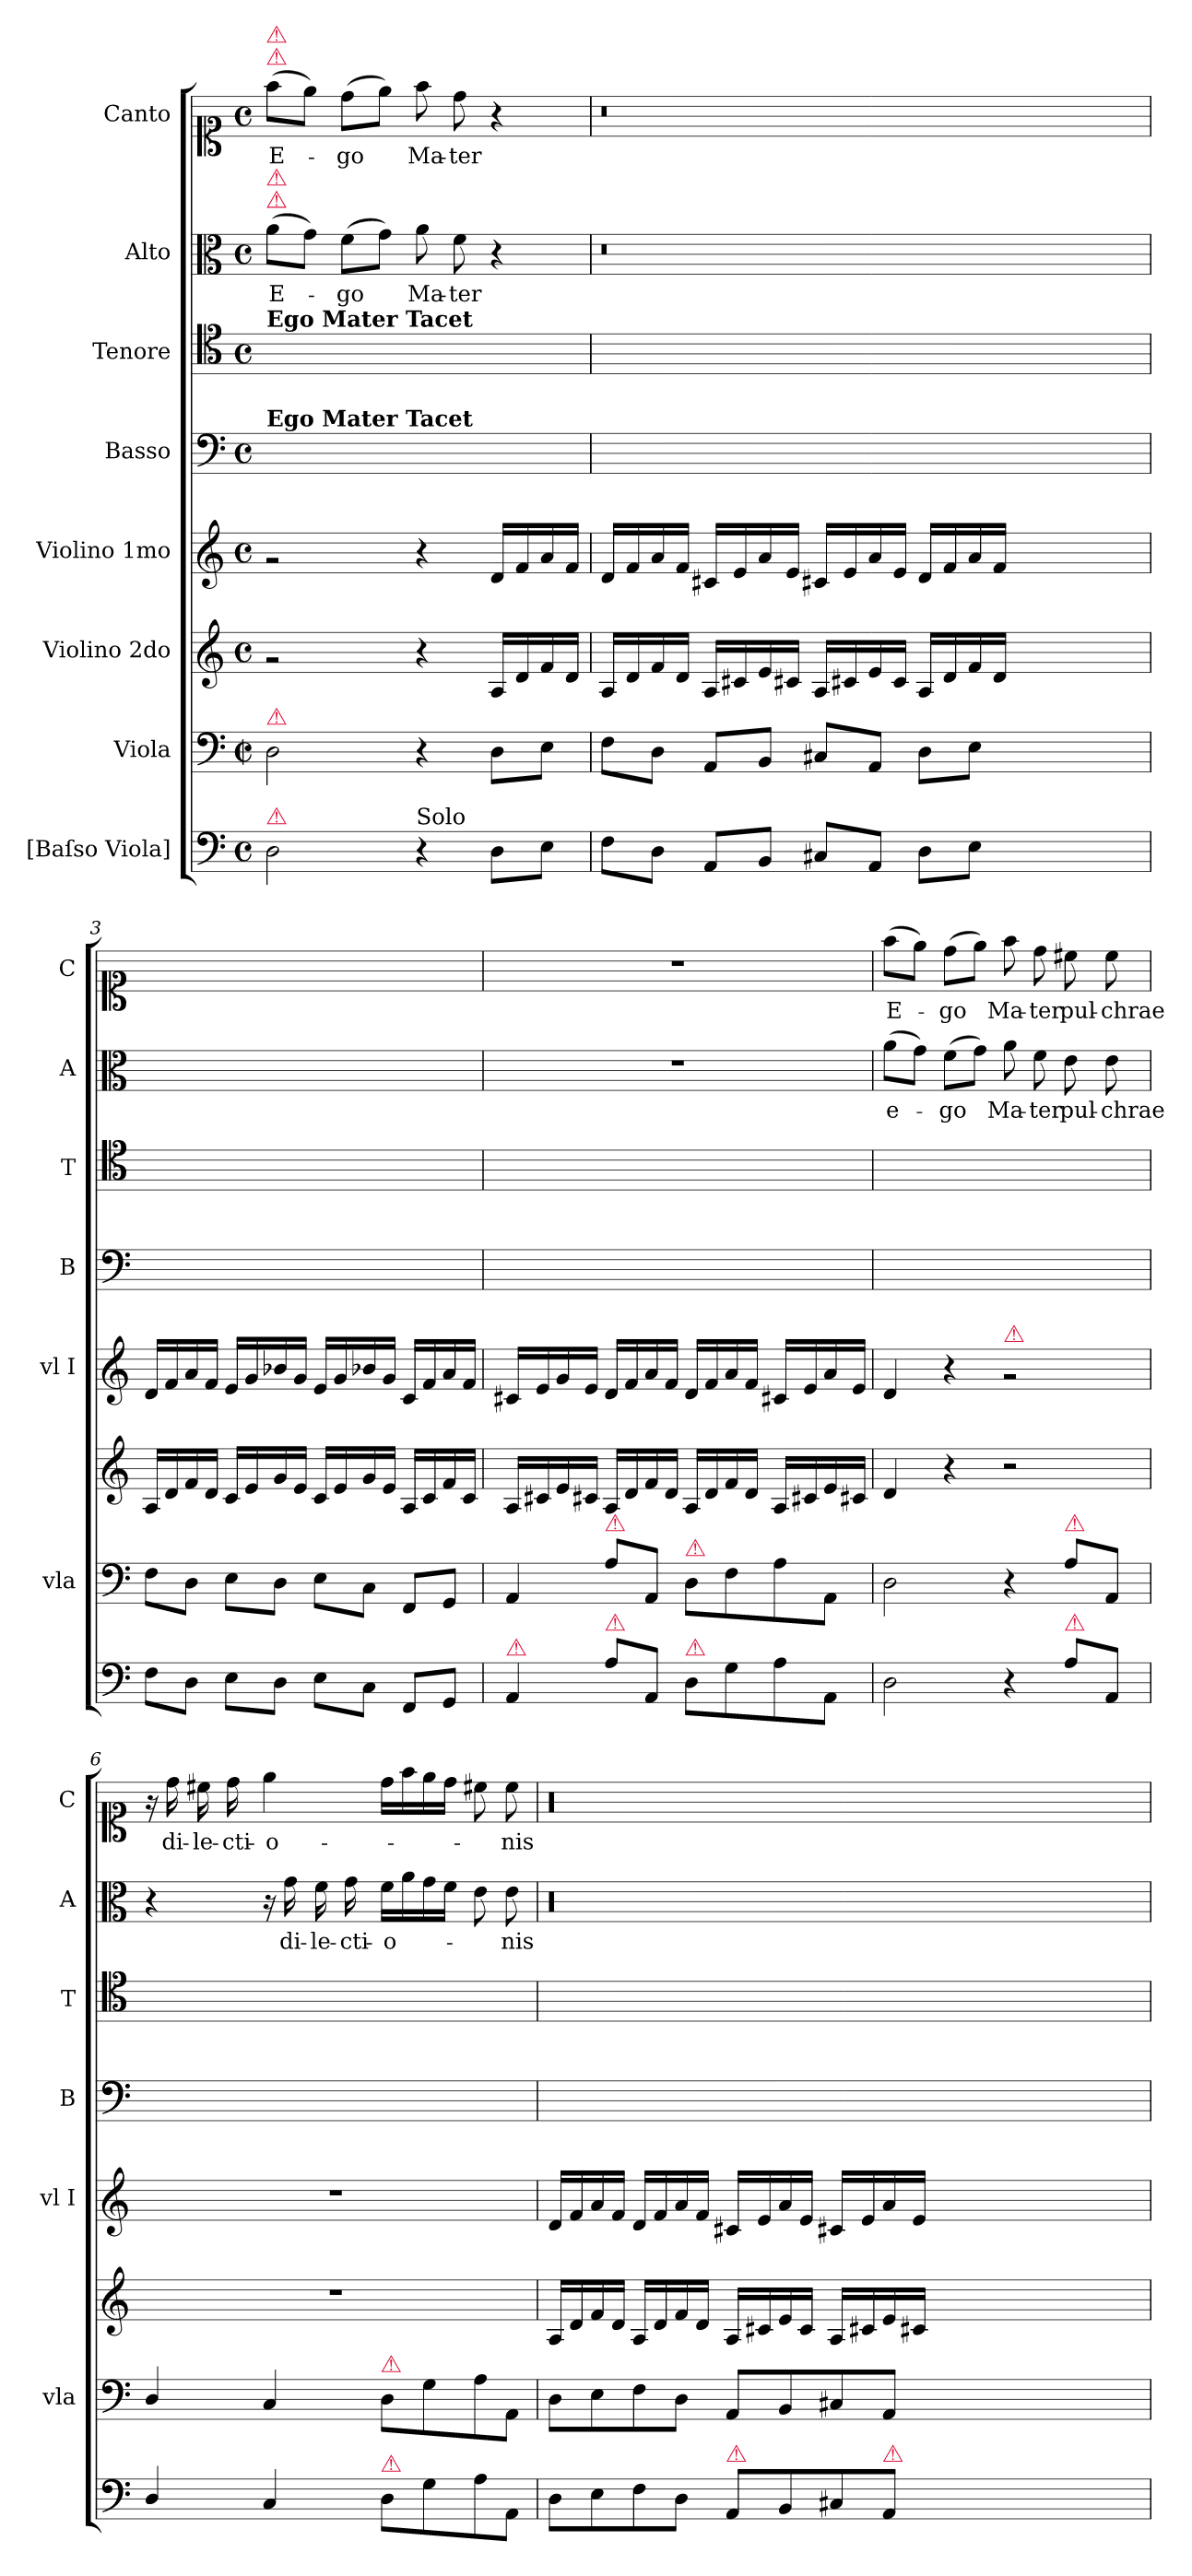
**kern	**kern	**kern	**kern	**kern	**kern	**kern	**text	**kern	**text
*part8	*part7	*part6	*part5	*part4	*part3	*part2	*part2	*part1	*part1
*staff8	*staff7	*staff6	*staff5	*staff4	*staff3	*staff2	*staff2	*staff1	*staff1
*I"[Baſso Viola]	*I"Viola	*I"Violino 2do	*I"Violino 1mo	*I"Basso	*I"Tenore	*I"Alto	*	*I"Canto	*
*	*I'vla	*	*I'vl I	*I'B	*I'T	*I'A	*	*I'C	*
*clefF4	*clefF4	*clefG2	*clefG2	*clefF4	*clefC4	*clefC3	*	*clefC1	*
*k[]	*k[]	*k[]	*k[]	*k[]	*k[]	*k[]	*	*k[]	*
*M4/4	*M2/2	*M4/4	*M4/4	*M4/4	*M4/4	*M4/4	*	*M4/4	*
*met(c)	*met(c|)	*met(c)	*met(c)	*met(c)	*met(c)	*met(c)	*	*met(c)	*
=1	=1	=1	=1	=1	=1	=1	=1	=1	=1
!	!	!	!	!	!	!	!	!LO:TX:a:color=crimson:t=⚠	!
!	!	!	!	!	!	!	!	!LO:TX:a:color=crimson:t=⚠	!
!	!	!	!	!	!	!LO:TX:a:color=crimson:t=⚠	!	!	!
!	!	!	!	!	!	!LO:TX:a:color=crimson:t=⚠	!	!	!
!	!	!	!	!	!LO:TX:a:B:t=Ego Mater Tacet	!	!	!	!
!	!	!	!	!LO:TX:a:B:t=Ego Mater Tacet	!	!	!	!	!
!	!LO:TX:a:color=crimson:t=⚠	!	!	!	!	!	!	!	!
!LO:TX:a:color=crimson:t=⚠	!	!	!	!	!	!	!	!	!
2D\	2D\	2rg	2rg	1ryy	1ryy	(8a\L	E-	(8ff\L	E-
.	.	.	.	.	.	8g\J)	.	8ee\J)	.
.	.	.	.	.	.	(8f\L	-go	(8dd\L	-go
.	.	.	.	.	.	8g\J)	.	8ee\J)	.
!LO:TX:a:t=Solo	!	!	!	!	!	!	!	!	!
4r	4r	4r	4r	.	.	8a\	Ma-	8ff\	Ma-
.	.	.	.	.	.	8f\	-ter	8dd\	-ter
8D\L	8D\L	16A/LL	16d/LL	.	.	4r	.	4r	.
.	.	16d/	16f/	.	.	.	.	.	.
8E\J	8E\J	16f/	16a/	.	.	.	.	.	.
.	.	16d/JJ	16f/JJ	.	.	.	.	.	.
=2	=2	=2	=2	=2	=2	=2	=2	=2	=2
8F\L	8F\L	16A/LL	16d/LL	1ryy	1ryy	0r	.	0r	.
.	.	16d/	16f/	.	.	.	.	.	.
8D\J	8D\J	16f/	16a/	.	.	.	.	.	.
.	.	16d/JJ	16f/JJ	.	.	.	.	.	.
8AA/L	8AA/L	16A/LL	16c#X/LL	.	.	.	.	.	.
.	.	16c#X/	16e/	.	.	.	.	.	.
8BB/J	8BB/J	16e/	16a/	.	.	.	.	.	.
.	.	16c#X/JJ	16e/JJ	.	.	.	.	.	.
8C#X/L	8C#X/L	16A/LL	16c#X/LL	.	.	.	.	.	.
.	.	16c#X/	16e/	.	.	.	.	.	.
8AA/J	8AA/J	16e/	16a/	.	.	.	.	.	.
.	.	16c#/JJ	16e/JJ	.	.	.	.	.	.
8D\L	8D\L	16A/LL	16d/LL	.	.	.	.	.	.
.	.	16d/	16f/	.	.	.	.	.	.
8E\J	8E\J	16f/	16a/	.	.	.	.	.	.
.	.	16d/JJ	16f/JJ	.	.	.	.	.	.
1ryy	1ryy	1ryy	1ryy	1ryy	1ryy	.	.	.	.
=3	=3	=3	=3	=3	=3	=3	=3	=3	=3
8F\L	8F\L	16A/LL	16d/LL	1ryy	1ryy	1ryy	.	1ryy	.
.	.	16d/	16f/	.	.	.	.	.	.
8D\J	8D\J	16f/	16a/	.	.	.	.	.	.
.	.	16d/JJ	16f/JJ	.	.	.	.	.	.
8E\L	8E\L	16c/LL	16e/LL	.	.	.	.	.	.
.	.	16e/	16g/	.	.	.	.	.	.
8D\J	8D\J	16g/	16b-X/	.	.	.	.	.	.
.	.	16e/JJ	16g/JJ	.	.	.	.	.	.
8E\L	8E\L	16c/LL	16e/LL	.	.	.	.	.	.
.	.	16e/	16g/	.	.	.	.	.	.
8C\J	8C\J	16g/	16b-X/	.	.	.	.	.	.
.	.	16e/JJ	16g/JJ	.	.	.	.	.	.
8FF/L	8FF/L	16A/LL	16c/LL	.	.	.	.	.	.
.	.	16c/	16f/	.	.	.	.	.	.
8GG/J	8GG/J	16f/	16a/	.	.	.	.	.	.
.	.	16c/JJ	16f/JJ	.	.	.	.	.	.
=4	=4	=4	=4	=4	=4	=4	=4	=4	=4
!LO:TX:a:color=crimson:t=⚠	!	!	!	!	!	!	!	!	!
4AA/	4AA/	16A/LL	16c#X/LL	1ryy	1ryy	1r	.	1r	.
.	.	16c#X/	16e/	.	.	.	.	.	.
.	.	16e/	16g/	.	.	.	.	.	.
.	.	16c#X/JJ	16e/JJ	.	.	.	.	.	.
!	!LO:TX:a:color=crimson:t=⚠	!	!	!	!	!	!	!	!
!LO:TX:a:color=crimson:t=⚠	!	!	!	!	!	!	!	!	!
8A\L	8A\L	16A/LL	16d/LL	.	.	.	.	.	.
.	.	16d/	16f/	.	.	.	.	.	.
8AA/J	8AA/J	16f/	16a/	.	.	.	.	.	.
.	.	16d/JJ	16f/JJ	.	.	.	.	.	.
!	!LO:TX:a:color=crimson:t=⚠	!	!	!	!	!	!	!	!
!LO:TX:a:color=crimson:t=⚠	!	!	!	!	!	!	!	!	!
8D\L	8D\L	16A/LL	16d/LL	.	.	.	.	.	.
.	.	16d/	16f/	.	.	.	.	.	.
8G\	8F\	16f/	16a/	.	.	.	.	.	.
.	.	16d/JJ	16f/JJ	.	.	.	.	.	.
8A\	8A\	16A/LL	16c#X/LL	.	.	.	.	.	.
.	.	16c#X/	16e/	.	.	.	.	.	.
8AA/J	8AA/J	16e/	16a/	.	.	.	.	.	.
.	.	16c#X/JJ	16e/JJ	.	.	.	.	.	.
=5	=5	=5	=5	=5	=5	=5	=5	=5	=5
2D\	2D\	4d/	4d/	1ryy	1ryy	(8a\L	e-	(8ff\L	E-
.	.	.	.	.	.	8g\J)	.	8ee\J)	.
.	.	4r	4r	.	.	(8f\L	-go	(8dd\L	-go
.	.	.	.	.	.	8g\J)	.	8ee\J)	.
!	!	!	!LO:TX:a:color=crimson:t=⚠	!	!	!	!	!	!
4r	4r	2r	2rg	.	.	8a\	Ma-	8ff\	Ma-
.	.	.	.	.	.	8f\	-ter	8dd\	-ter
!	!LO:TX:a:color=crimson:t=⚠	!	!	!	!	!	!	!	!
!LO:TX:a:color=crimson:t=⚠	!	!	!	!	!	!	!	!	!
8A\L	8A\L	.	.	.	.	8e\	pul-	8cc#X\	pul-
8AA/J	8AA/J	.	.	.	.	8e\	-chrae	8cc#\	-chrae
=6	=6	=6	=6	=6	=6	=6	=6	=6	=6
4D/	4D/	1r	1r	1ryy	1ryy	4r	.	16r	.
.	.	.	.	.	.	.	.	16dd\	di-
.	.	.	.	.	.	.	.	16cc#X\	-le-
.	.	.	.	.	.	.	.	16dd\	-cti-
4C/	4C/	.	.	.	.	16r	.	4ee\	-o-
.	.	.	.	.	.	16g\	di-	.	.
.	.	.	.	.	.	16f\	-le-	.	.
.	.	.	.	.	.	16g\	-cti-	.	.
!	!LO:TX:a:color=crimson:t=⚠	!	!	!	!	!	!	!	!
!LO:TX:a:color=crimson:t=⚠	!	!	!	!	!	!	!	!	!
8D\L	8D\L	.	.	.	.	16f\LL	-o-	16dd\LL	.
.	.	.	.	.	.	16a\	.	16ff\	.
8G\	8G\	.	.	.	.	16g\	.	16ee\	.
.	.	.	.	.	.	16f\JJ	.	16dd\JJ	.
8A\	8A\	.	.	.	.	8e\	.	8cc#X\	.
8AA/J	8AA/J	.	.	.	.	8e\	-nis	8cc#\	-nis
=7	=7	=7	=7	=7	=7	=7	=7	=7	=7
8D\L	8D\L	16A/LL	16d/LL	1ryy	1ryy	00r	.	00r	.
.	.	16d/	16f/	.	.	.	.	.	.
8E\	8E\	16f/	16a/	.	.	.	.	.	.
.	.	16d/JJ	16f/JJ	.	.	.	.	.	.
8F\	8F\	16A/LL	16d/LL	.	.	.	.	.	.
.	.	16d/	16f/	.	.	.	.	.	.
8D\J	8D\J	16f/	16a/	.	.	.	.	.	.
.	.	16d/JJ	16f/JJ	.	.	.	.	.	.
!LO:TX:a:color=crimson:t=⚠	!	!	!	!	!	!	!	!	!
8AA/L	8AA/L	16A/LL	16c#X/LL	.	.	.	.	.	.
.	.	16c#X/	16e/	.	.	.	.	.	.
8BB/	8BB/	16e/	16a/	.	.	.	.	.	.
.	.	16c#/JJ	16e/JJ	.	.	.	.	.	.
8C#X/	8C#X/	16A/LL	16c#X/LL	.	.	.	.	.	.
.	.	16c#X/	16e/	.	.	.	.	.	.
!LO:TX:a:color=crimson:t=⚠	!	!	!	!	!	!	!	!	!
8AA/J	8AA/J	16e/	16a/	.	.	.	.	.	.
.	.	16c#X/JJ	16e/JJ	.	.	.	.	.	.
0.ryy	0.ryy	0.ryy	0.ryy	0.ryy	0.ryy	.	.	.	.
=	=	=	=	=	=	=	=	=	=
*-	*-	*-	*-	*-	*-	*-	*-	*-	*-
